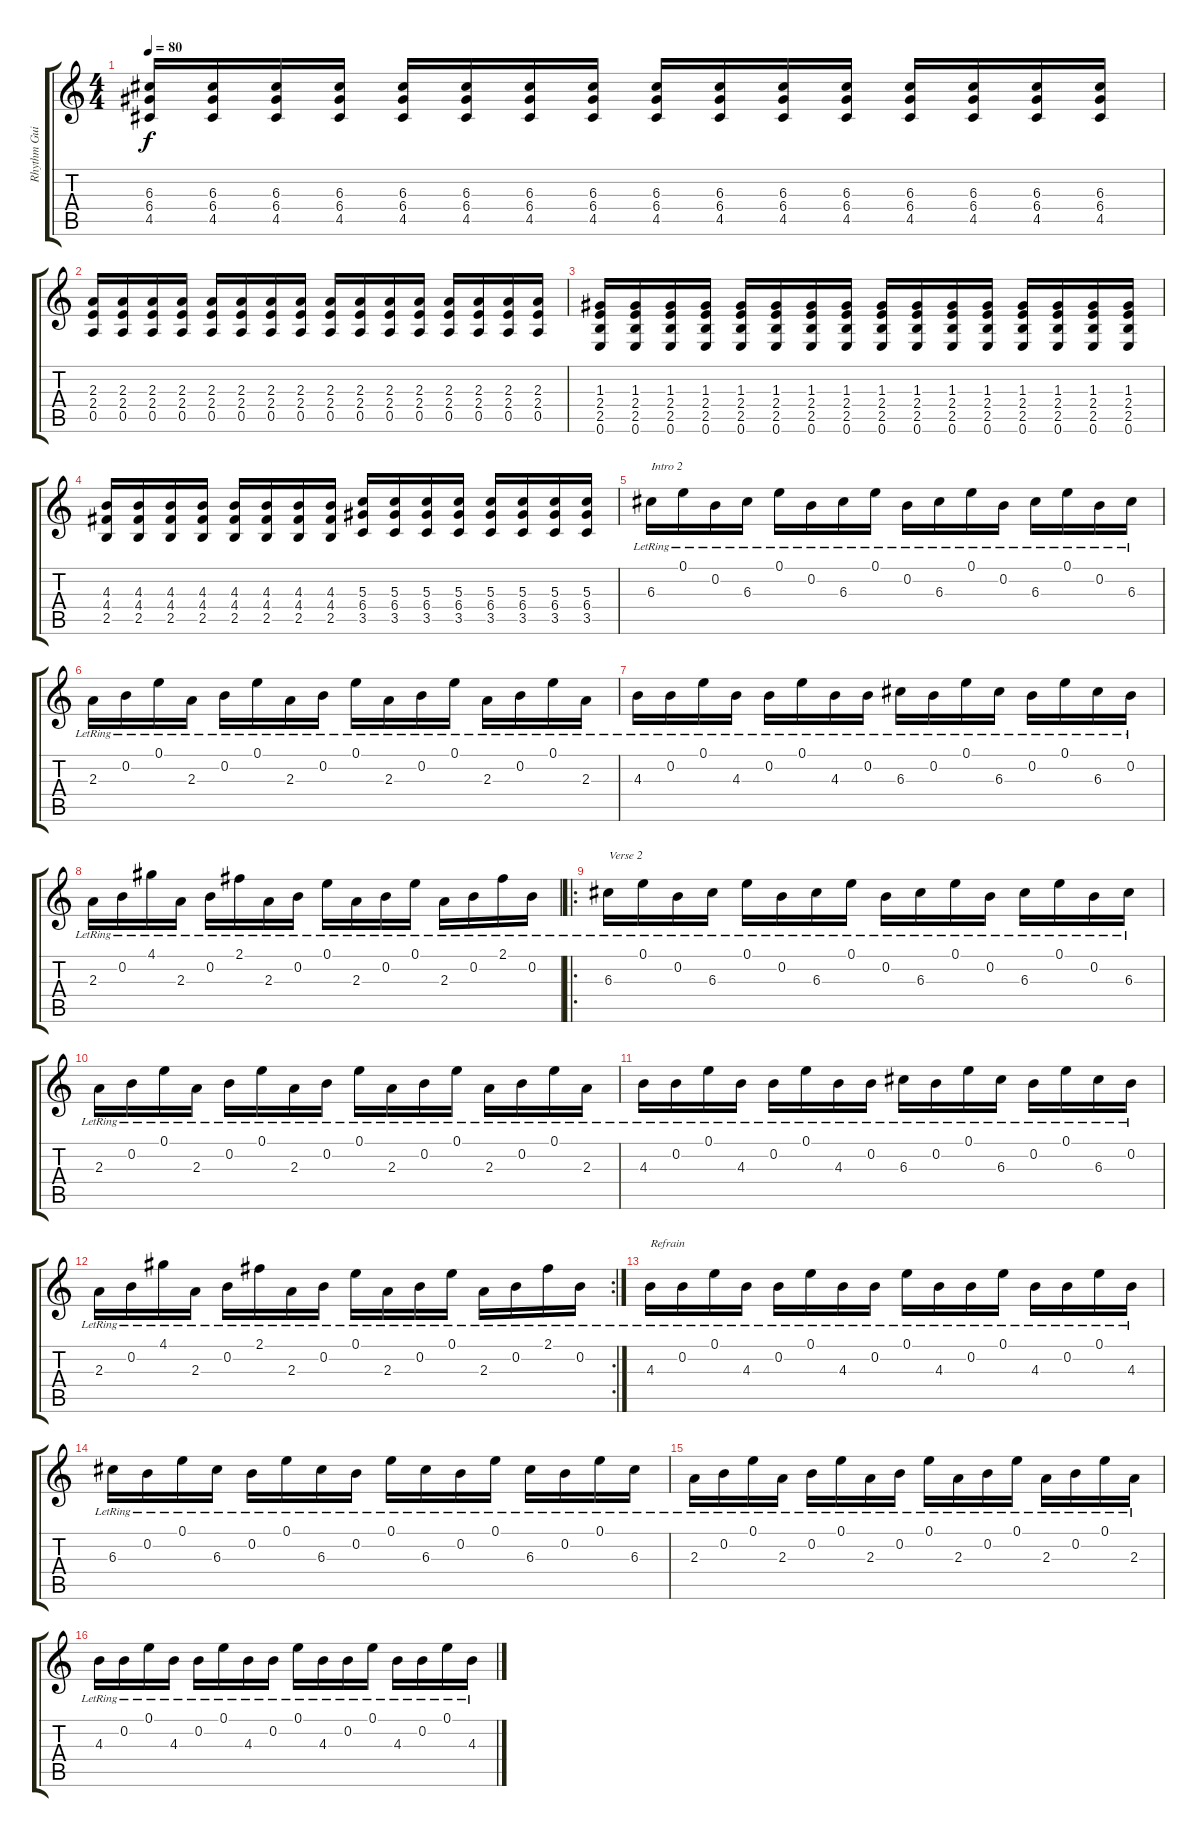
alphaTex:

\track ("Rhythm Guitar" "Rhythm Gui") {instrument overdrivenguitar}
\staff {score tabs}
\tuning (E4 B3 G3 D3 A2 E2) {hide}
\ts (4 4)
\tempo 80
\clef g2
\ks c
(6.3 6.4 4.5).16{dy f} (6.3 6.4 4.5).16 (6.3 6.4 4.5).16 (6.3 6.4 4.5).16 (6.3 6.4 4.5).16 (6.3 6.4 4.5).16 (6.3 6.4 4.5).16 (6.3 6.4 4.5).16 (6.3 6.4 4.5).16 (6.3 6.4 4.5).16 (6.3 6.4 4.5).16 (6.3 6.4 4.5).16 (6.3 6.4 4.5).16 (6.3 6.4 4.5).16 (6.3 6.4 4.5).16 (6.3 6.4 4.5).16 |
(2.3 2.4 0.5).16 (2.3 2.4 0.5).16 (2.3 2.4 0.5).16 (2.3 2.4 0.5).16 (2.3 2.4 0.5).16 (2.3 2.4 0.5).16 (2.3 2.4 0.5).16 (2.3 2.4 0.5).16 (2.3 2.4 0.5).16 (2.3 2.4 0.5).16 (2.3 2.4 0.5).16 (2.3 2.4 0.5).16 (2.3 2.4 0.5).16 (2.3 2.4 0.5).16 (2.3 2.4 0.5).16 (2.3 2.4 0.5).16 |
(1.3 2.4 2.5 0.6).16 (1.3 2.4 2.5 0.6).16 (1.3 2.4 2.5 0.6).16 (1.3 2.4 2.5 0.6).16 (1.3 2.4 2.5 0.6).16 (1.3 2.4 2.5 0.6).16 (1.3 2.4 2.5 0.6).16 (1.3 2.4 2.5 0.6).16 (1.3 2.4 2.5 0.6).16 (1.3 2.4 2.5 0.6).16 (1.3 2.4 2.5 0.6).16 (1.3 2.4 2.5 0.6).16 (1.3 2.4 2.5 0.6).16 (1.3 2.4 2.5 0.6).16 (1.3 2.4 2.5 0.6).16 (1.3 2.4 2.5 0.6).16 |
(4.3 4.4 2.5).16 (4.3 4.4 2.5).16 (4.3 4.4 2.5).16 (4.3 4.4 2.5).16 (4.3 4.4 2.5).16 (4.3 4.4 2.5).16 (4.3 4.4 2.5).16 (4.3 4.4 2.5).16 (5.3 6.4 3.5).16 (5.3 6.4 3.5).16 (5.3 6.4 3.5).16 (5.3 6.4 3.5).16 (5.3 6.4 3.5).16 (5.3 6.4 3.5).16 (5.3 6.4 3.5).16 (5.3 6.4 3.5).16 |
6.3{lr}.16{txt "Intro 2"} 0.1{lr}.16 0.2{lr}.16 6.3{lr}.16 0.1{lr}.16 0.2{lr}.16 6.3{lr}.16 0.1{lr}.16 0.2{lr}.16 6.3{lr}.16 0.1{lr}.16 0.2{lr}.16 6.3{lr}.16 0.1{lr}.16 0.2{lr}.16 6.3{lr}.16 |
2.3{lr}.16 0.2{lr}.16 0.1{lr}.16 2.3{lr}.16 0.2{lr}.16 0.1{lr}.16 2.3{lr}.16 0.2{lr}.16 0.1{lr}.16 2.3{lr}.16 0.2{lr}.16 0.1{lr}.16 2.3{lr}.16 0.2{lr}.16 0.1{lr}.16 2.3{lr}.16 |
4.3{lr}.16 0.2{lr}.16 0.1{lr}.16 4.3{lr}.16 0.2{lr}.16 0.1{lr}.16 4.3{lr}.16 0.2{lr}.16 6.3{lr}.16 0.2{lr}.16 0.1{lr}.16 6.3{lr}.16 0.2{lr}.16 0.1{lr}.16 6.3{lr}.16 0.2{lr}.16 |
2.3{lr}.16 0.2{lr}.16 4.1{lr}.16 2.3{lr}.16 0.2{lr}.16 2.1{lr}.16 2.3{lr}.16 0.2{lr}.16 0.1{lr}.16 2.3{lr}.16 0.2{lr}.16 0.1{lr}.16 2.3{lr}.16 0.2{lr}.16 2.1{lr}.16 0.2{lr}.16 |
\ro
6.3{lr}.16{txt "Verse 2"} 0.1{lr}.16 0.2{lr}.16 6.3{lr}.16 0.1{lr}.16 0.2{lr}.16 6.3{lr}.16 0.1{lr}.16 0.2{lr}.16 6.3{lr}.16 0.1{lr}.16 0.2{lr}.16 6.3{lr}.16 0.1{lr}.16 0.2{lr}.16 6.3{lr}.16 |
2.3{lr}.16 0.2{lr}.16 0.1{lr}.16 2.3{lr}.16 0.2{lr}.16 0.1{lr}.16 2.3{lr}.16 0.2{lr}.16 0.1{lr}.16 2.3{lr}.16 0.2{lr}.16 0.1{lr}.16 2.3{lr}.16 0.2{lr}.16 0.1{lr}.16 2.3{lr}.16 |
4.3{lr}.16 0.2{lr}.16 0.1{lr}.16 4.3{lr}.16 0.2{lr}.16 0.1{lr}.16 4.3{lr}.16 0.2{lr}.16 6.3{lr}.16 0.2{lr}.16 0.1{lr}.16 6.3{lr}.16 0.2{lr}.16 0.1{lr}.16 6.3{lr}.16 0.2{lr}.16 |
\rc 2
2.3{lr}.16 0.2{lr}.16 4.1{lr}.16 2.3{lr}.16 0.2{lr}.16 2.1{lr}.16 2.3{lr}.16 0.2{lr}.16 0.1{lr}.16 2.3{lr}.16 0.2{lr}.16 0.1{lr}.16 2.3{lr}.16 0.2{lr}.16 2.1{lr}.16 0.2{lr}.16 |
4.3{lr}.16{txt "Refrain"} 0.2{lr}.16 0.1{lr}.16 4.3{lr}.16 0.2{lr}.16 0.1{lr}.16 4.3{lr}.16 0.2{lr}.16 0.1{lr}.16 4.3{lr}.16 0.2{lr}.16 0.1{lr}.16 4.3{lr}.16 0.2{lr}.16 0.1{lr}.16 4.3{lr}.16 |
6.3{lr}.16 0.2{lr}.16 0.1{lr}.16 6.3{lr}.16 0.2{lr}.16 0.1{lr}.16 6.3{lr}.16 0.2{lr}.16 0.1{lr}.16 6.3{lr}.16 0.2{lr}.16 0.1{lr}.16 6.3{lr}.16 0.2{lr}.16 0.1{lr}.16 6.3{lr}.16 |
2.3{lr}.16 0.2{lr}.16 0.1{lr}.16 2.3{lr}.16 0.2{lr}.16 0.1{lr}.16 2.3{lr}.16 0.2{lr}.16 0.1{lr}.16 2.3{lr}.16 0.2{lr}.16 0.1{lr}.16 2.3{lr}.16 0.2{lr}.16 0.1{lr}.16 2.3{lr}.16 |
4.3{lr}.16 0.2{lr}.16 0.1{lr}.16 4.3{lr}.16 0.2{lr}.16 0.1{lr}.16 4.3{lr}.16 0.2{lr}.16 0.1{lr}.16 4.3{lr}.16 0.2{lr}.16 0.1{lr}.16 4.3{lr}.16 0.2{lr}.16 0.1{lr}.16 4.3{lr}.16
